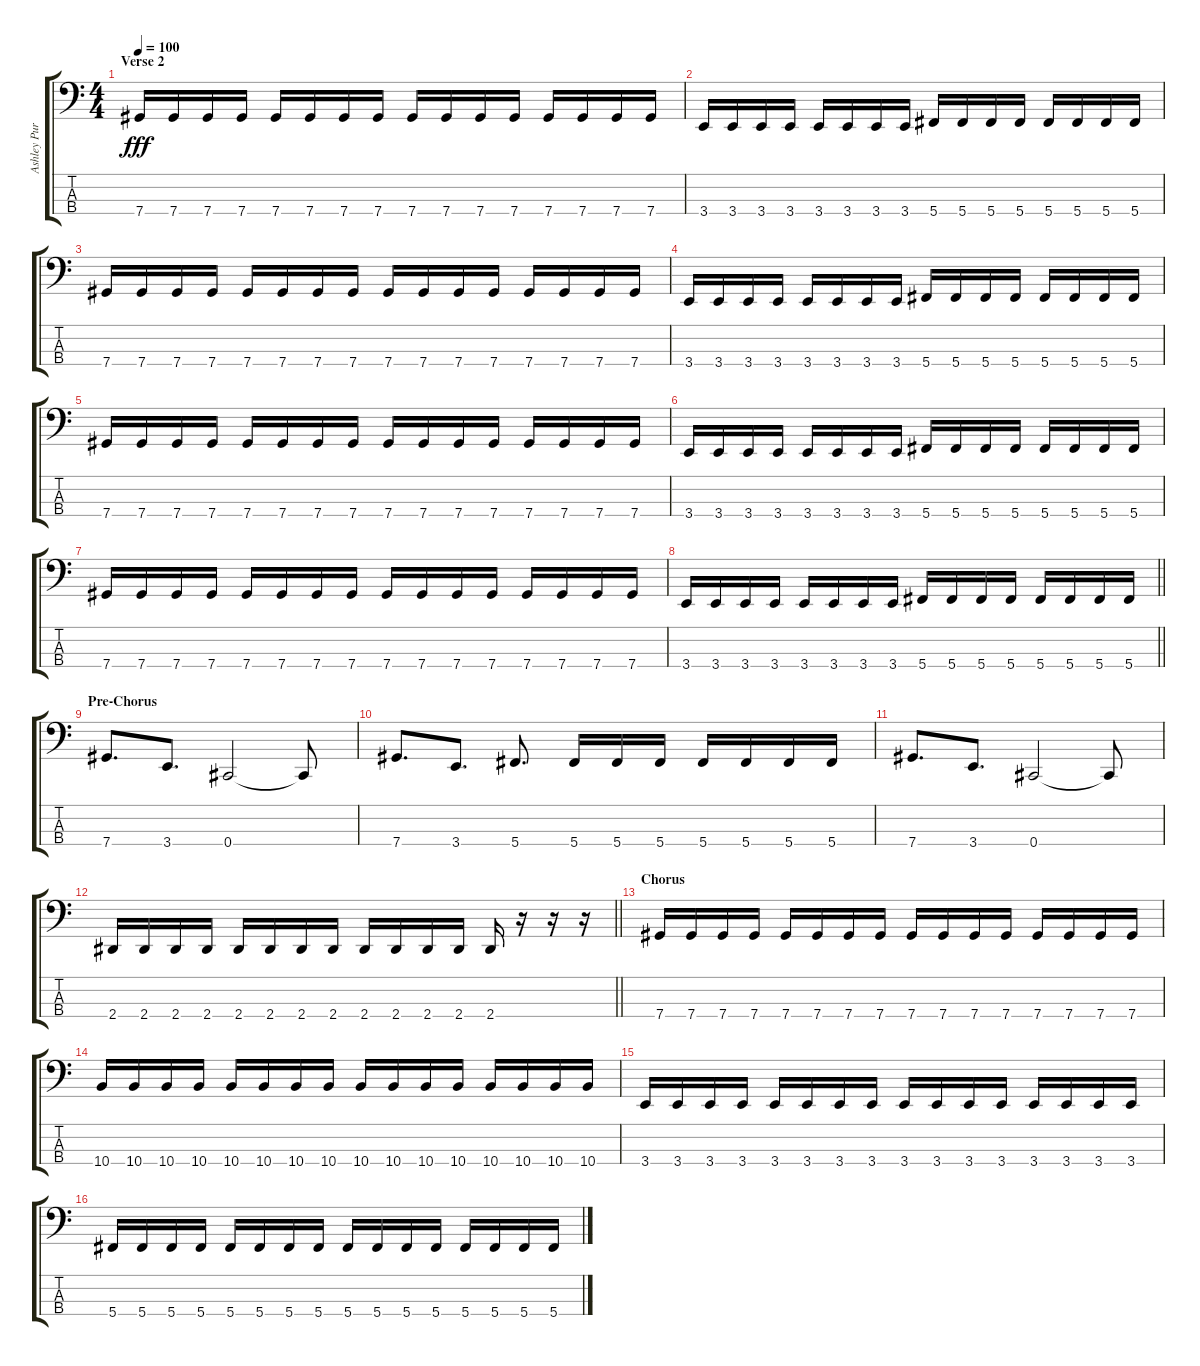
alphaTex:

\track ("Ashley Purdy" "Ashley Pur") {instrument electricbassfinger}
\staff {score tabs}
\tuning (Gb2 Db2 Ab1 Db1) {hide}
\ts (4 4)
\section ("" "Verse 2")
\tempo 100
\clef f4
\ks c
7.4.16{dy fff} 7.4.16 7.4.16 7.4.16 7.4.16 7.4.16 7.4.16 7.4.16 7.4.16 7.4.16 7.4.16 7.4.16 7.4.16 7.4.16 7.4.16 7.4.16 |
3.4.16 3.4.16 3.4.16 3.4.16 3.4.16 3.4.16 3.4.16 3.4.16 5.4.16 5.4.16 5.4.16 5.4.16 5.4.16 5.4.16 5.4.16 5.4.16 |
7.4.16 7.4.16 7.4.16 7.4.16 7.4.16 7.4.16 7.4.16 7.4.16 7.4.16 7.4.16 7.4.16 7.4.16 7.4.16 7.4.16 7.4.16 7.4.16 |
3.4.16 3.4.16 3.4.16 3.4.16 3.4.16 3.4.16 3.4.16 3.4.16 5.4.16 5.4.16 5.4.16 5.4.16 5.4.16 5.4.16 5.4.16 5.4.16 |
7.4.16 7.4.16 7.4.16 7.4.16 7.4.16 7.4.16 7.4.16 7.4.16 7.4.16 7.4.16 7.4.16 7.4.16 7.4.16 7.4.16 7.4.16 7.4.16 |
3.4.16 3.4.16 3.4.16 3.4.16 3.4.16 3.4.16 3.4.16 3.4.16 5.4.16 5.4.16 5.4.16 5.4.16 5.4.16 5.4.16 5.4.16 5.4.16 |
7.4.16 7.4.16 7.4.16 7.4.16 7.4.16 7.4.16 7.4.16 7.4.16 7.4.16 7.4.16 7.4.16 7.4.16 7.4.16 7.4.16 7.4.16 7.4.16 |
\barLineRight lightlight
3.4.16 3.4.16 3.4.16 3.4.16 3.4.16 3.4.16 3.4.16 3.4.16 5.4.16 5.4.16 5.4.16 5.4.16 5.4.16 5.4.16 5.4.16 5.4.16 |
\section ("" "Pre-Chorus")
7.4.8{d} 3.4.8{d} 0.4.2 0.4{t}.8 |
7.4.8{d} 3.4.8{d} 5.4.8{d} 5.4.16 5.4.16 5.4.16 5.4.16 5.4.16 5.4.16 5.4.16 |
7.4.8{d} 3.4.8{d} 0.4.2 0.4{t}.8 |
\barLineRight lightlight
2.4.16 2.4.16 2.4.16 2.4.16 2.4.16 2.4.16 2.4.16 2.4.16 2.4.16 2.4.16 2.4.16 2.4.16 2.4.16 r.16 r.16 r.16 |
\section ("" "Chorus")
7.4.16 7.4.16 7.4.16 7.4.16 7.4.16 7.4.16 7.4.16 7.4.16 7.4.16 7.4.16 7.4.16 7.4.16 7.4.16 7.4.16 7.4.16 7.4.16 |
10.4.16 10.4.16 10.4.16 10.4.16 10.4.16 10.4.16 10.4.16 10.4.16 10.4.16 10.4.16 10.4.16 10.4.16 10.4.16 10.4.16 10.4.16 10.4.16 |
3.4.16 3.4.16 3.4.16 3.4.16 3.4.16 3.4.16 3.4.16 3.4.16 3.4.16 3.4.16 3.4.16 3.4.16 3.4.16 3.4.16 3.4.16 3.4.16 |
5.4.16 5.4.16 5.4.16 5.4.16 5.4.16 5.4.16 5.4.16 5.4.16 5.4.16 5.4.16 5.4.16 5.4.16 5.4.16 5.4.16 5.4.16 5.4.16
